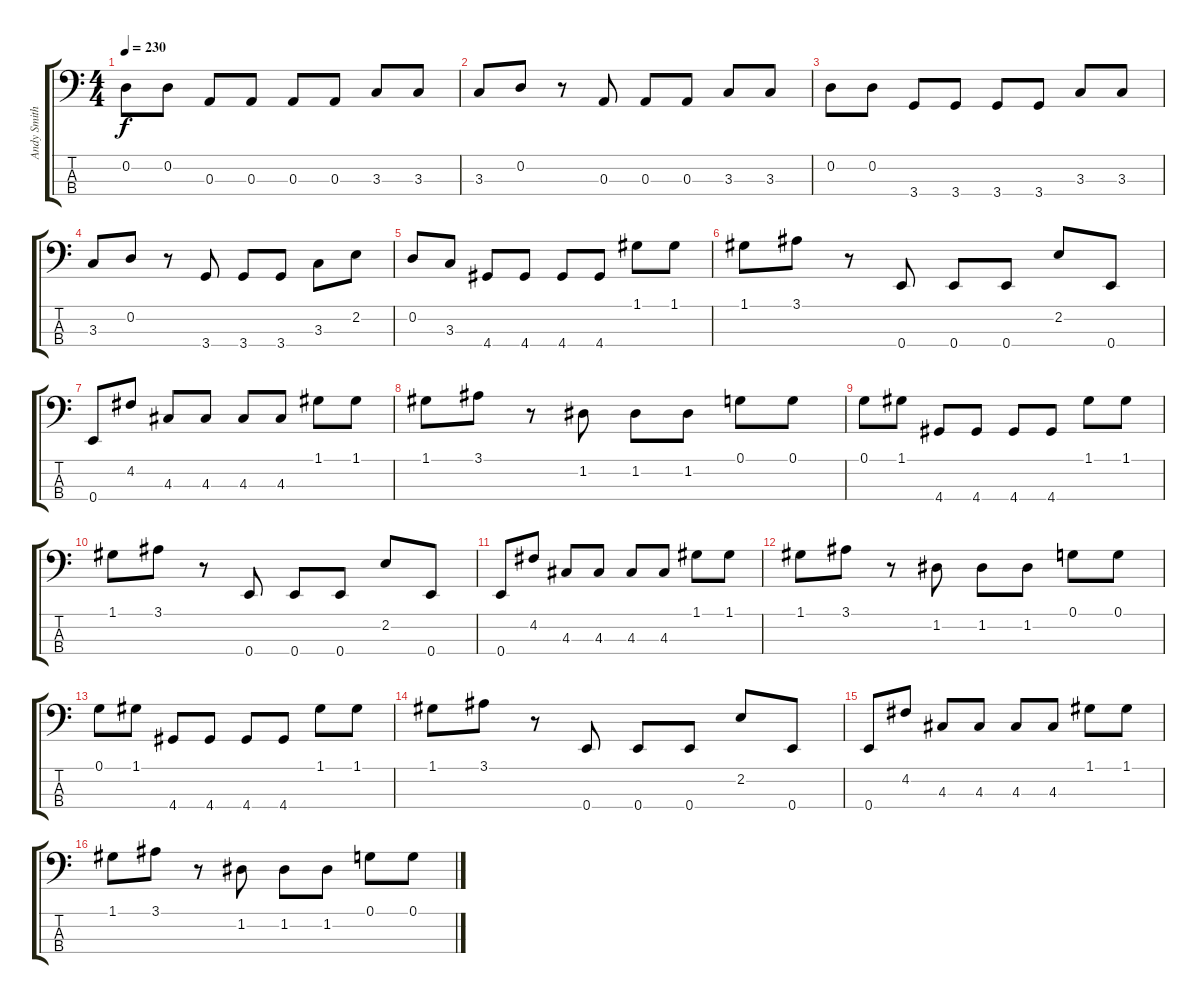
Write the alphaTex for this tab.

\track ("Andy Smith (bass)" "Andy Smith") {instrument electricbassfinger}
\staff {score tabs}
\tuning (G2 D2 A1 E1) {hide}
\ts (4 4)
\tempo 230
\clef f4
\ks c
0.2.8{dy f} 0.2.8 0.3.8{instrument electricbassfinger} 0.3.8 0.3.8 0.3.8 3.3.8 3.3.8 |
3.3.8 0.2.8 r.8 0.3.8 0.3.8 0.3.8 3.3.8 3.3.8 |
0.2.8 0.2.8 3.4.8 3.4.8 3.4.8 3.4.8 3.3.8 3.3.8 |
3.3.8 0.2.8 r.8 3.4.8 3.4.8 3.4.8 3.3.8 2.2.8 |
0.2.8 3.3.8 4.4.8{instrument electricbassfinger} 4.4.8 4.4.8 4.4.8 1.1.8 1.1.8 |
1.1.8 3.1.8 r.8 0.4.8 0.4.8 0.4.8 2.2.8 0.4.8 |
0.4.8 4.2.8 4.3.8 4.3.8 4.3.8 4.3.8 1.1.8 1.1.8 |
1.1.8 3.1.8 r.8 1.2.8 1.2.8 1.2.8 0.1.8 0.1.8 |
0.1.8 1.1.8 4.4.8 4.4.8 4.4.8 4.4.8 1.1.8 1.1.8 |
1.1.8 3.1.8 r.8 0.4.8 0.4.8 0.4.8 2.2.8 0.4.8 |
0.4.8 4.2.8 4.3.8 4.3.8 4.3.8 4.3.8 1.1.8 1.1.8 |
1.1.8 3.1.8 r.8 1.2.8 1.2.8 1.2.8 0.1.8 0.1.8 |
0.1.8 1.1.8 4.4.8 4.4.8 4.4.8 4.4.8 1.1.8 1.1.8 |
1.1.8 3.1.8 r.8 0.4.8 0.4.8 0.4.8 2.2.8 0.4.8 |
0.4.8 4.2.8 4.3.8 4.3.8 4.3.8 4.3.8 1.1.8 1.1.8 |
1.1.8 3.1.8 r.8 1.2.8 1.2.8 1.2.8 0.1.8 0.1.8
